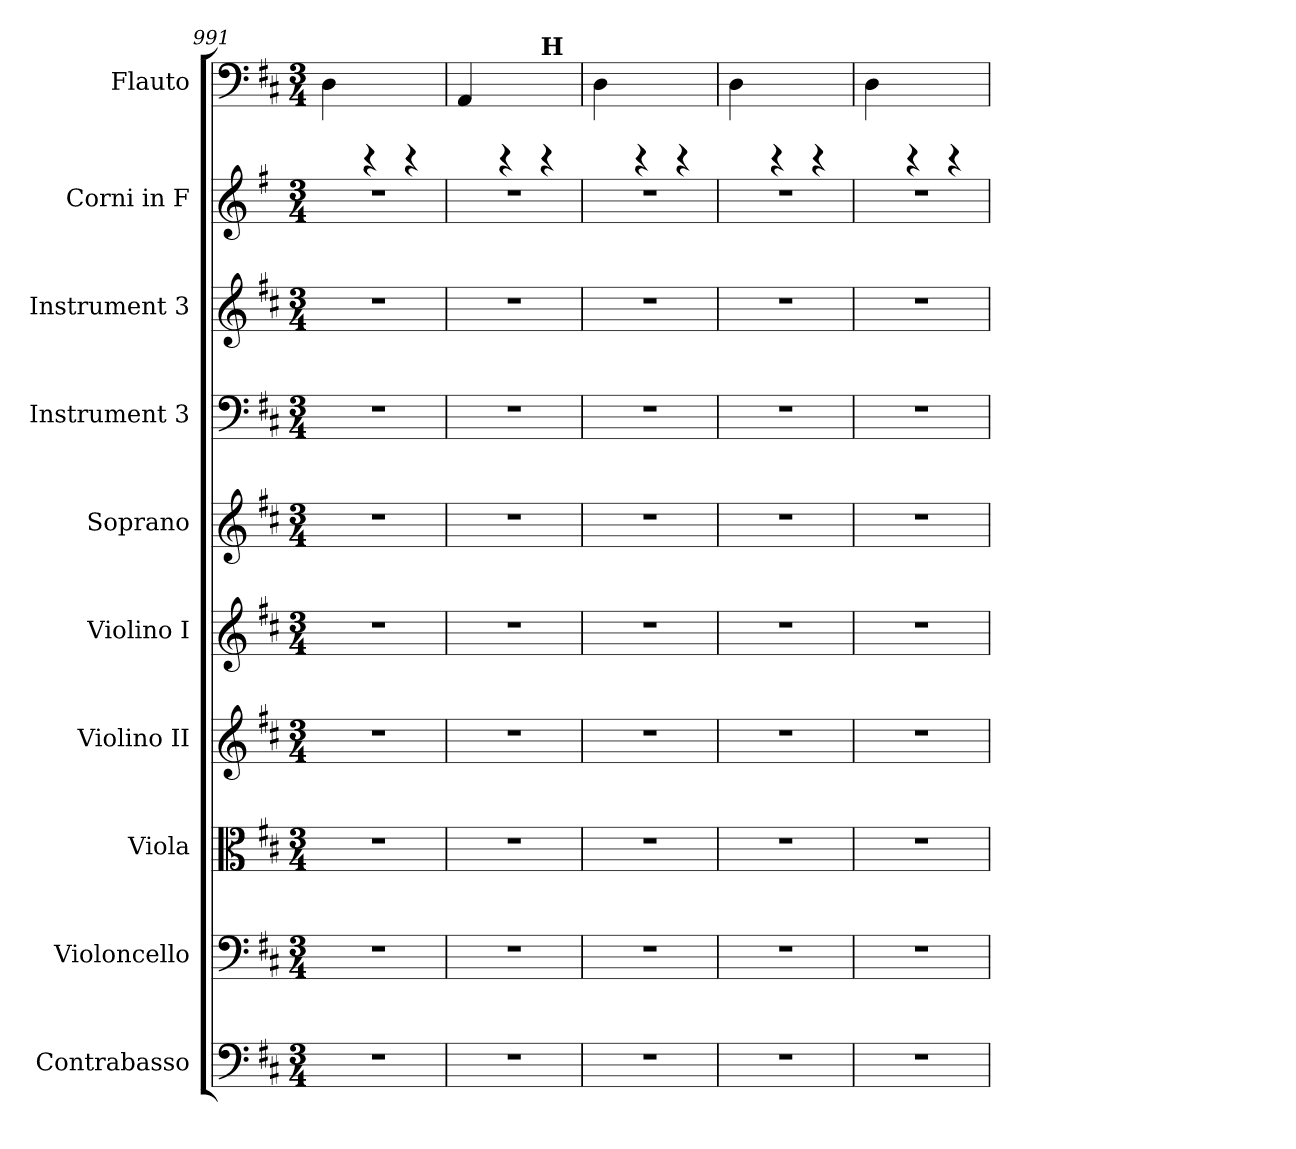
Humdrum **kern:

**kern	**kern	**kern	**kern	**kern	**kern	**kern	**kern	**kern	**kern
*part10	*part9	*part8	*part7	*part6	*part5	*part4	*part3	*part2	*part1
*staff10	*staff9	*staff8	*staff7	*staff6	*staff5	*staff4	*staff3	*staff2	*staff1
*I"Contrabasso	*I"Violoncello	*I"Viola	*I"Violino II	*I"Violino I	*I"Soprano	*I"Instrument 3	*I"Instrument 3	*I"Corni in F	*I"Flauto
*I'Cb.	*I'Vc.	*I'Vla.	*I'Vln. II	*I'Vln. I	*I'S	*	*	*I'Cor.	*I'Fl.
*clefF4	*clefF4	*clefC3	*clefG2	*clefG2	*clefG2	*clefF4	*clefG2	*clefG2	*clefF4
*ITrd1c2	*ITrd1c2	*ITrd1c2	*ITrd1c2	*ITrd1c2	*ITrd1c2	*ITrd1c2	*ITrd1c2	*ITrd4c7	*ITrd1c2
*k[]	*k[]	*k[]	*k[]	*k[]	*k[]	*k[]	*k[]	*k[]	*k[]
*C:	*C:	*C:	*C:	*C:	*C:	*C:	*C:	*C:	*C:
*M3/4	*M3/4	*M3/4	*M3/4	*M3/4	*M3/4	*M3/4	*M3/4	*M3/4	*M3/4
=991	=991	=991	=991	=991	=991	=991	=991	=991	=991
2.r	2.r	2.r	2.r	2.r	2.r	2.r	2.r	2.r	4C\
.	.	.	.	.	.	.	.	.	4rCCC
.	.	.	.	.	.	.	.	.	4rCCC
=992	=992	=992	=992	=992	=992	=992	=992	=992	=992
2.r	2.r	2.r	2.r	2.r	2.r	2.r	2.r	2.r	4GG/
.	.	.	.	.	.	.	.	.	4rCCC
!	!	!	!	!	!	!	!	!	!LO:TX:a:B:t=H
.	.	.	.	.	.	.	.	.	4rCCC
=993	=993	=993	=993	=993	=993	=993	=993	=993	=993
2.r	2.r	2.r	2.r	2.r	2.r	2.r	2.r	2.r	4C\
.	.	.	.	.	.	.	.	.	4rCCC
.	.	.	.	.	.	.	.	.	4rCCC
!!LO:LB:g=z
=994	=994	=994	=994	=994	=994	=994	=994	=994	=994
2.r	2.r	2.r	2.r	2.r	2.r	2.r	2.r	2.r	4C\
.	.	.	.	.	.	.	.	.	4rCCC
.	.	.	.	.	.	.	.	.	4rCCC
=995	=995	=995	=995	=995	=995	=995	=995	=995	=995
2.r	2.r	2.r	2.r	2.r	2.r	2.r	2.r	2.r	4C\
.	.	.	.	.	.	.	.	.	4rCCC
.	.	.	.	.	.	.	.	.	4rCCC
=	=	=	=	=	=	=	=	=	=
*-	*-	*-	*-	*-	*-	*-	*-	*-	*-
